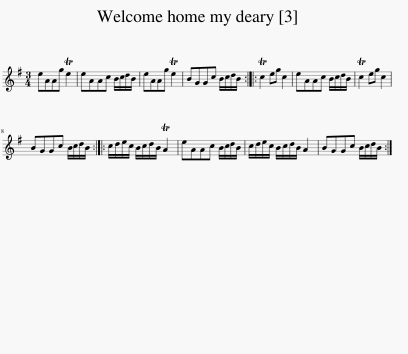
X:1
L:1/8
M:3/4
I:linebreak $
K:G
V:1 treble
V:1
 eAAg Te2 | eAAc B/c/d/B/ | eAAg Te2 | BGGc B/c/d/B/ :: Tc2 eg c2 | %5
 eAAc B/c/d/B/ | Tc2 eg c2 |$ BGGc B/c/d/B/ :: c/d/e/c/ B/c/d/B/ TA2 | eAAc B/c/d/B/ | %10
 c/d/e/c/ B/c/d/B/ A2 | BGGc B/c/d/B/ :| %12
